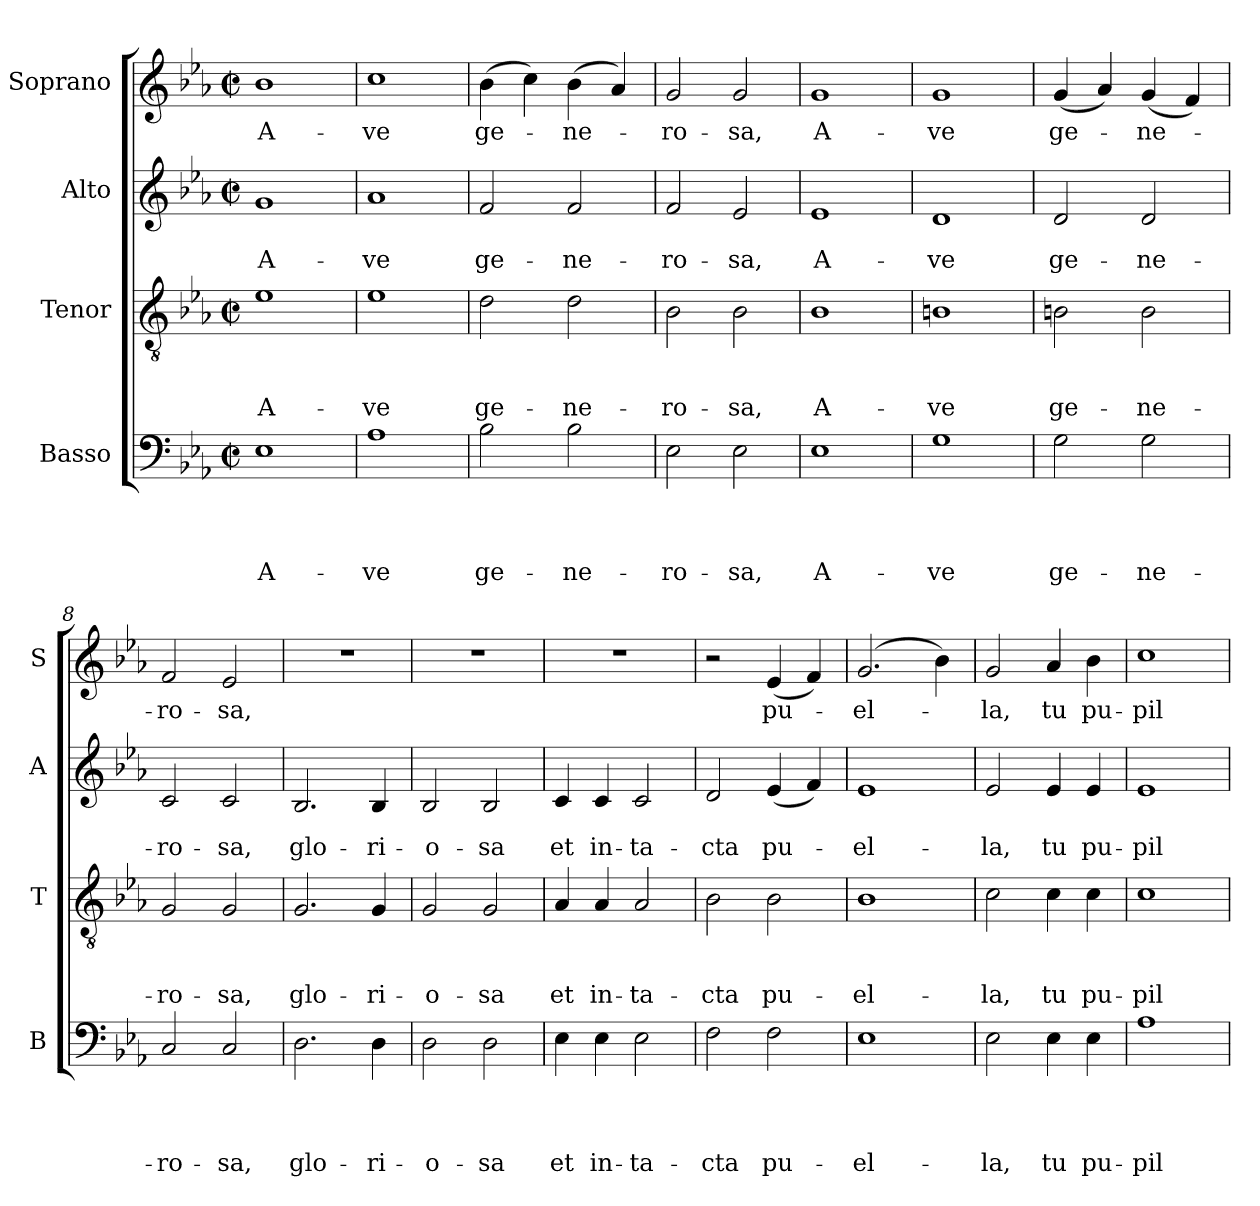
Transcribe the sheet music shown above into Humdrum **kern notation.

**kern	**text	**text	**text	**text	**kern	**text	**text	**text	**kern	**text	**text	**kern	**text
*part4	*part4	*part4	*part4	*part4	*part3	*part3	*part3	*part3	*part2	*part2	*part2	*part1	*part1
*staff4	*staff4	*staff4	*staff4	*staff4	*staff3	*staff3	*staff3	*staff3	*staff2	*staff2	*staff2	*staff1	*staff1
*I"Basso	*	*	*	*	*I"Tenor	*	*	*	*I"Alto	*	*	*I"Soprano	*
*I'B	*	*	*	*	*I'T	*	*	*	*I'A	*	*	*I'S	*
*clefF4	*	*	*	*	*clefGv2	*	*	*	*clefG2	*	*	*clefG2	*
*k[b-e-a-]	*	*	*	*	*k[b-e-a-]	*	*	*	*k[b-e-a-]	*	*	*k[b-e-a-]	*
*E-:	*	*	*	*	*E-:	*	*	*	*E-:	*	*	*E-:	*
*M2/2	*	*	*	*	*M2/2	*	*	*	*M2/2	*	*	*M2/2	*
*met(c|)	*	*	*	*	*met(c|)	*	*	*	*met(c|)	*	*	*met(c|)	*
=1	=1	=1	=1	=1	=1	=1	=1	=1	=1	=1	=1	=1	=1
!	!	!	!	!LO:LY:b	!	!	!	!LO:LY:b	!	!	!LO:LY:b	!	!LO:LY:b
1E-	.	.	.	A-	1e-	.	.	A-	1g	.	A-	1b-	A-
=2	=2	=2	=2	=2	=2	=2	=2	=2	=2	=2	=2	=2	=2
!	!	!	!	!LO:LY:b	!	!	!	!LO:LY:b	!	!	!LO:LY:b	!	!LO:LY:b
1A-	.	.	.	-ve	1e-	.	.	-ve	1a-	.	-ve	1cc	-ve
=3	=3	=3	=3	=3	=3	=3	=3	=3	=3	=3	=3	=3	=3
!	!	!	!	!LO:LY:b	!	!	!	!LO:LY:b	!	!	!LO:LY:b	!	!LO:LY:b
2B-\	.	.	.	ge-	2d\	.	.	ge-	2f/	.	ge-	(>4b-\	ge-
.	.	.	.	.	.	.	.	.	.	.	.	4cc\)	.
!	!	!	!	!LO:LY:b	!	!	!	!LO:LY:b	!	!	!LO:LY:b	!	!LO:LY:b
2B-\	.	.	.	-ne-	2d\	.	.	-ne-	2f/	.	-ne-	(>4b-\	-ne-
.	.	.	.	.	.	.	.	.	.	.	.	4a-/)	.
=4	=4	=4	=4	=4	=4	=4	=4	=4	=4	=4	=4	=4	=4
!	!	!	!	!LO:LY:b	!	!	!	!LO:LY:b	!	!	!LO:LY:b	!	!LO:LY:b
2E-\	.	.	.	-ro-	2B-\	.	.	-ro-	2f/	.	-ro-	2g/	-ro-
!	!	!	!	!LO:LY:b	!	!	!	!LO:LY:b	!	!	!LO:LY:b	!	!LO:LY:b
2E-\	.	.	.	-sa,	2B-\	.	.	-sa,	2e-/	.	-sa,	2g/	-sa,
=5	=5	=5	=5	=5	=5	=5	=5	=5	=5	=5	=5	=5	=5
!	!	!	!	!LO:LY:b	!	!	!	!LO:LY:b	!	!	!LO:LY:b	!	!LO:LY:b
1E-	.	.	.	A-	1B-	.	.	A-	1e-	.	A-	1g	A-
=6	=6	=6	=6	=6	=6	=6	=6	=6	=6	=6	=6	=6	=6
!	!	!	!	!LO:LY:b	!	!	!	!LO:LY:b	!	!	!LO:LY:b	!	!LO:LY:b
1G	.	.	.	-ve	1Bn	.	.	-ve	1d	.	-ve	1g	-ve
!!LO:LB:g=z
=7	=7	=7	=7	=7	=7	=7	=7	=7	=7	=7	=7	=7	=7
!	!	!	!	!LO:LY:b	!	!	!	!LO:LY:b	!	!	!LO:LY:b	!	!LO:LY:b
2G\	.	.	.	ge-	2Bn\	.	.	ge-	2d/	.	ge-	(<4g/	ge-
.	.	.	.	.	.	.	.	.	.	.	.	4a-/)	.
!	!	!	!	!LO:LY:b	!	!	!	!LO:LY:b	!	!	!LO:LY:b	!	!LO:LY:b
2G\	.	.	.	-ne-	2B\	.	.	-ne-	2d/	.	-ne-	(<4g/	-ne-
.	.	.	.	.	.	.	.	.	.	.	.	4f/)	.
=8	=8	=8	=8	=8	=8	=8	=8	=8	=8	=8	=8	=8	=8
!	!	!	!	!LO:LY:b	!	!	!	!LO:LY:b	!	!	!LO:LY:b	!	!LO:LY:b
2C/	.	.	.	-ro-	2G/	.	.	-ro-	2c/	.	-ro-	2f/	-ro-
!	!	!	!	!LO:LY:b	!	!	!	!LO:LY:b	!	!	!LO:LY:b	!	!LO:LY:b
2C/	.	.	.	-sa,	2G/	.	.	-sa,	2c/	.	-sa,	2e-/	-sa,
=9	=9	=9	=9	=9	=9	=9	=9	=9	=9	=9	=9	=9	=9
!	!	!	!	!LO:LY:b	!	!	!	!LO:LY:b	!	!	!LO:LY:b	!	!
2.D\	.	.	.	glo-	2.G/	.	.	glo-	2.B-/	.	glo-	1r	.
!	!	!	!	!LO:LY:b	!	!	!	!LO:LY:b	!	!	!LO:LY:b	!	!
4D\	.	.	.	-ri-	4G/	.	.	-ri-	4B-/	.	-ri-	.	.
=10	=10	=10	=10	=10	=10	=10	=10	=10	=10	=10	=10	=10	=10
!	!	!	!	!LO:LY:b	!	!	!	!LO:LY:b	!	!	!LO:LY:b	!	!
2D\	.	.	.	-o-	2G/	.	.	-o-	2B-/	.	-o-	1r	.
!	!	!	!	!LO:LY:b	!	!	!	!LO:LY:b	!	!	!LO:LY:b	!	!
2D\	.	.	.	-sa	2G/	.	.	-sa	2B-/	.	-sa	.	.
=11	=11	=11	=11	=11	=11	=11	=11	=11	=11	=11	=11	=11	=11
!	!	!	!	!LO:LY:b	!	!	!	!LO:LY:b	!	!	!LO:LY:b	!	!
4E-\	.	.	.	et	4A-/	.	.	et	4c/	.	et	1r	.
!	!	!	!	!LO:LY:b	!	!	!	!LO:LY:b	!	!	!LO:LY:b	!	!
4E-\	.	.	.	in-	4A-/	.	.	in-	4c/	.	in-	.	.
!	!	!	!	!LO:LY:b	!	!	!	!LO:LY:b	!	!	!LO:LY:b	!	!
2E-\	.	.	.	-ta-	2A-/	.	.	-ta-	2c/	.	-ta-	.	.
=12	=12	=12	=12	=12	=12	=12	=12	=12	=12	=12	=12	=12	=12
!	!	!	!	!LO:LY:b	!	!	!	!LO:LY:b	!	!	!LO:LY:b	!	!
2F\	.	.	.	-cta	2B-\	.	.	-cta	2d/	.	-cta	2r	.
!	!	!	!	!LO:LY:b	!	!	!	!LO:LY:b	!	!	!LO:LY:b	!	!LO:LY:b
2F\	.	.	.	pu-	2B-\	.	.	pu-	(<4e-/	.	pu-	(<4e-/	pu-
.	.	.	.	.	.	.	.	.	4f/)	.	.	4f/)	.
!!LO:PB:g=z
=13	=13	=13	=13	=13	=13	=13	=13	=13	=13	=13	=13	=13	=13
!	!	!	!	!LO:LY:b	!	!	!	!LO:LY:b	!	!	!LO:LY:b	!	!LO:LY:b
1E-	.	.	.	-el-	1B-	.	.	-el-	1e-	.	-el-	(2.g/	-el-
.	.	.	.	.	.	.	.	.	.	.	.	4b-\)	.
=14	=14	=14	=14	=14	=14	=14	=14	=14	=14	=14	=14	=14	=14
!	!	!	!	!LO:LY:b	!	!	!	!LO:LY:b	!	!	!LO:LY:b	!	!LO:LY:b
2E-\	.	.	.	-la,	2c\	.	.	-la,	2e-/	.	-la,	2g/	-la,
!	!	!	!	!LO:LY:b	!	!	!	!LO:LY:b	!	!	!LO:LY:b	!	!LO:LY:b
4E-\	.	.	.	tu	4c\	.	.	tu	4e-/	.	tu	4a-/	tu
!	!	!	!	!LO:LY:b	!	!	!	!LO:LY:b	!	!	!LO:LY:b	!	!LO:LY:b
4E-\	.	.	.	pu-	4c\	.	.	pu-	4e-/	.	pu-	4b-\	pu-
=15	=15	=15	=15	=15	=15	=15	=15	=15	=15	=15	=15	=15	=15
!	!	!	!	!LO:LY:b	!	!	!	!LO:LY:b	!	!	!LO:LY:b	!	!LO:LY:b
1A-	.	.	.	-pil-	1c	.	.	-pil-	1e-	.	-pil-	1cc	-pil-
=	=	=	=	=	=	=	=	=	=	=	=	=	=
*-	*-	*-	*-	*-	*-	*-	*-	*-	*-	*-	*-	*-	*-
